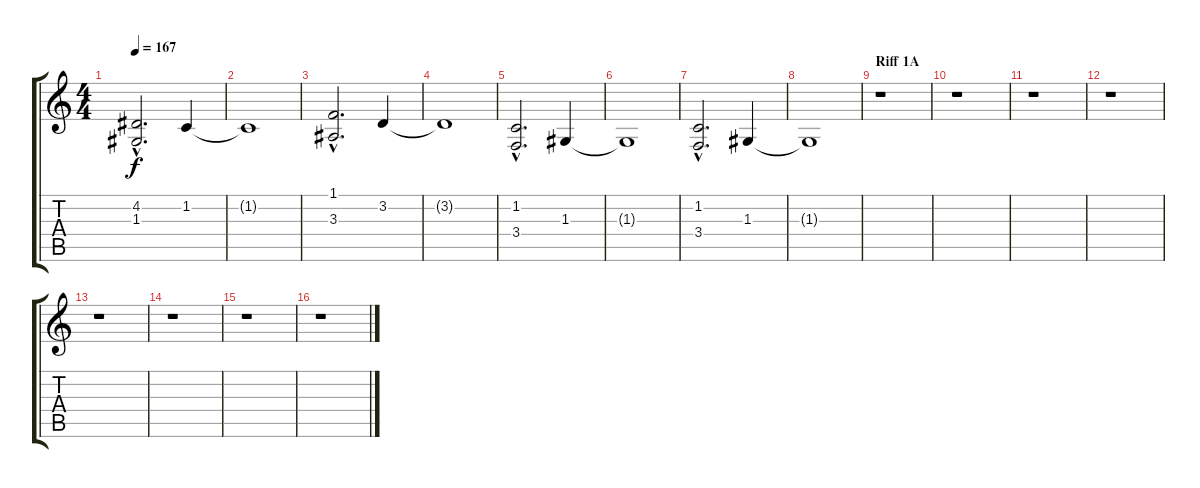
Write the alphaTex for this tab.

\track "" {instrument fx5brightness}
\staff {score tabs}
\tuning (E4 B3 G3 D3 A2 E2) {hide}
\ts (4 4)
\tempo 167
\clef g2
\ks c
(4.2{hac} 1.3).2{d dy f} 1.2.4 |
1.2{t}.1 |
(1.1{hac} 3.3).2{d} 3.2.4 |
3.2{t}.1 |
(1.2{hac} 3.4).2{d} 1.3.4 |
1.3{t}.1 |
(1.2{hac} 3.4).2{d} 1.3.4 |
1.3{t}.1 |
\section ("" "Riff 1A")
r.1 |
r.1 |
r.1 |
r.1 |
r.1 |
r.1 |
r.1 |
r.1
